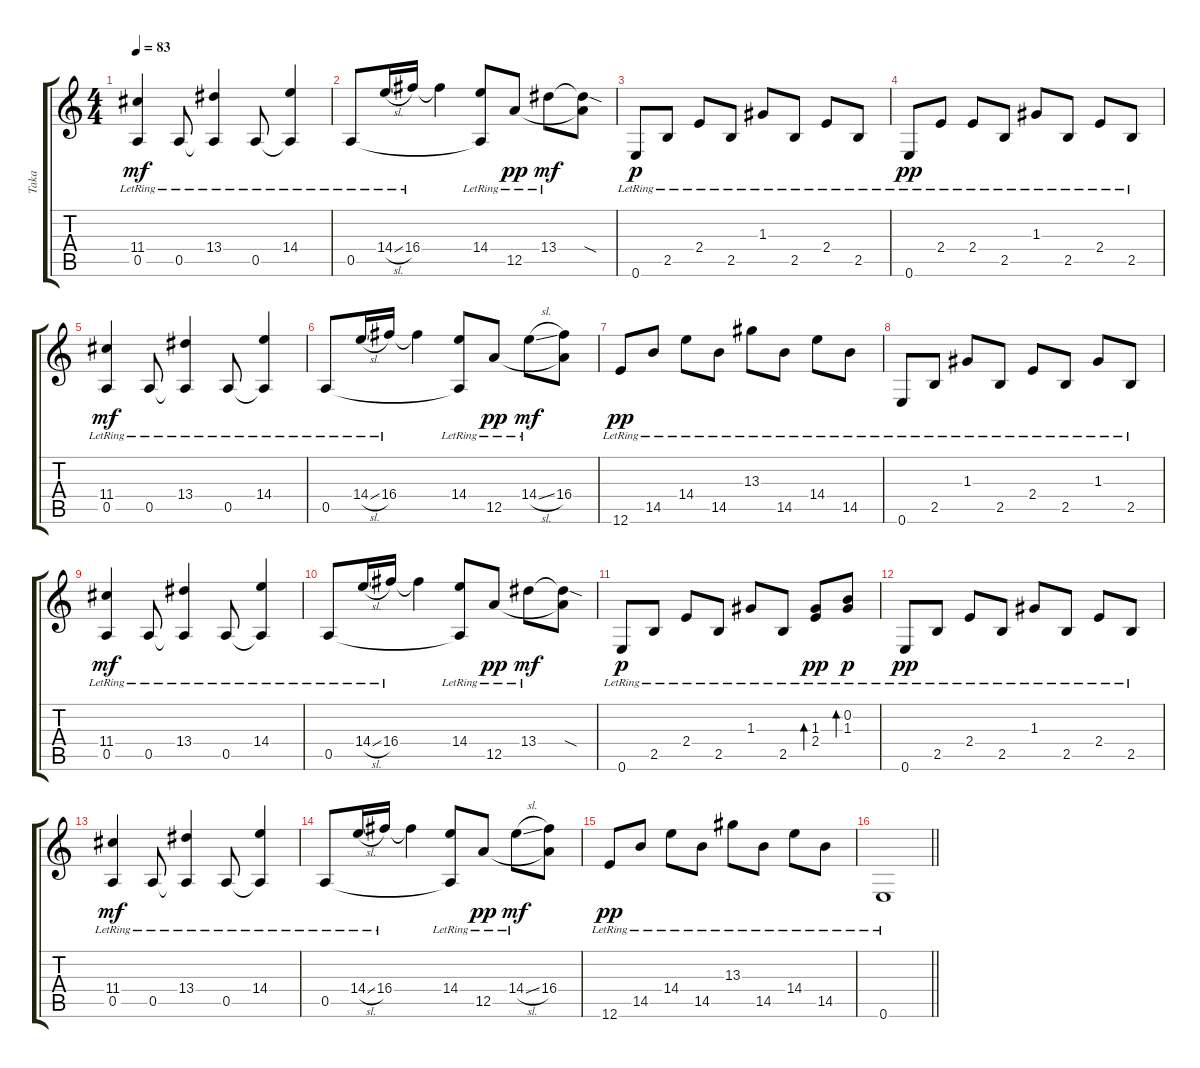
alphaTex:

\track ("Taka" "Taka") {instrument electricguitarjazz}
\staff {score tabs}
\tuning (E4 B3 G3 D3 A2 E2) {hide}
\ts (4 4)
\section ("" "")
\tempo 83
\clef g2
\ks c
(11.4{lr} 0.5{lr}).4{dy mf} 0.5{lr}.8 (13.4{lr} 0.5{t}).4 0.5{lr}.8 (14.4{lr} 0.5{t}).4 |
0.5{lr}.8 14.4{sl lr}.16 16.4{lr}.16 16.4{t}.4 (14.4{lr} 0.5{t}).8 12.5{lr}.8{dy pp} 13.4{lr}.8{dy mf} (13.4{sod t} 12.5{t}).8 |
0.6{lr}.8{dy p} 2.5{lr}.8 2.4{lr}.8 2.5{lr}.8 1.3{lr}.8 2.5{lr}.8 2.4{lr}.8 2.5{lr}.8 |
0.6{lr}.8{dy pp} 2.4{lr}.8 2.4{lr}.8 2.5{lr}.8 1.3{lr}.8 2.5{lr}.8 2.4{lr}.8 2.5{lr}.8 |
(11.4{lr} 0.5{lr}).4{dy mf} 0.5{lr}.8 (13.4{lr} 0.5{t}).4 0.5{lr}.8 (14.4{lr} 0.5{t}).4 |
0.5{lr}.8 14.4{sl lr}.16 16.4{lr}.16 16.4{t}.4 (14.4{lr} 0.5{t}).8 12.5{lr}.8{dy pp} 14.4{sl lr}.8{dy mf} (16.4 12.5{t}).8 |
12.6{lr}.8{dy pp} 14.5{lr}.8 14.4{lr}.8 14.5{lr}.8 13.3{lr}.8 14.5{lr}.8 14.4{lr}.8 14.5{lr}.8 |
0.6{lr}.8 2.5{lr}.8 1.3{lr}.8 2.5{lr}.8 2.4{lr}.8 2.5{lr}.8 1.3{lr}.8 2.5{lr}.8 |
(11.4{lr} 0.5{lr}).4{dy mf} 0.5{lr}.8 (13.4{lr} 0.5{t}).4 0.5{lr}.8 (14.4{lr} 0.5{t}).4 |
0.5{lr}.8 14.4{sl lr}.16 16.4{lr}.16 16.4{t}.4 (14.4{lr} 0.5{t}).8 12.5{lr}.8{dy pp} 13.4{lr}.8{dy mf} (13.4{sod t} 12.5{t}).8 |
0.6{lr}.8{dy p} 2.5{lr}.8 2.4{lr}.8 2.5{lr}.8 1.3{lr}.8 2.5{lr}.8 (1.3 2.4{lr}).8{bd 60 dy pp} (0.2{lr} 1.3{lr}).8{bd 60 dy p} |
0.6{lr}.8{dy pp} 2.5{lr}.8 2.4{lr}.8 2.5{lr}.8 1.3{lr}.8 2.5{lr}.8 2.4{lr}.8 2.5{lr}.8 |
(11.4{lr} 0.5{lr}).4{dy mf} 0.5{lr}.8 (13.4{lr} 0.5{t}).4 0.5{lr}.8 (14.4{lr} 0.5{t}).4 |
0.5{lr}.8 14.4{sl lr}.16 16.4{lr}.16 16.4{t}.4 (14.4{lr} 0.5{t}).8 12.5{lr}.8{dy pp} 14.4{sl lr}.8{dy mf} (16.4 12.5{t}).8 |
12.6{lr}.8{dy pp} 14.5{lr}.8 14.4{lr}.8 14.5{lr}.8 13.3{lr}.8 14.5{lr}.8 14.4{lr}.8 14.5{lr}.8 |
\barLineRight lightlight
0.6{lr}.1
